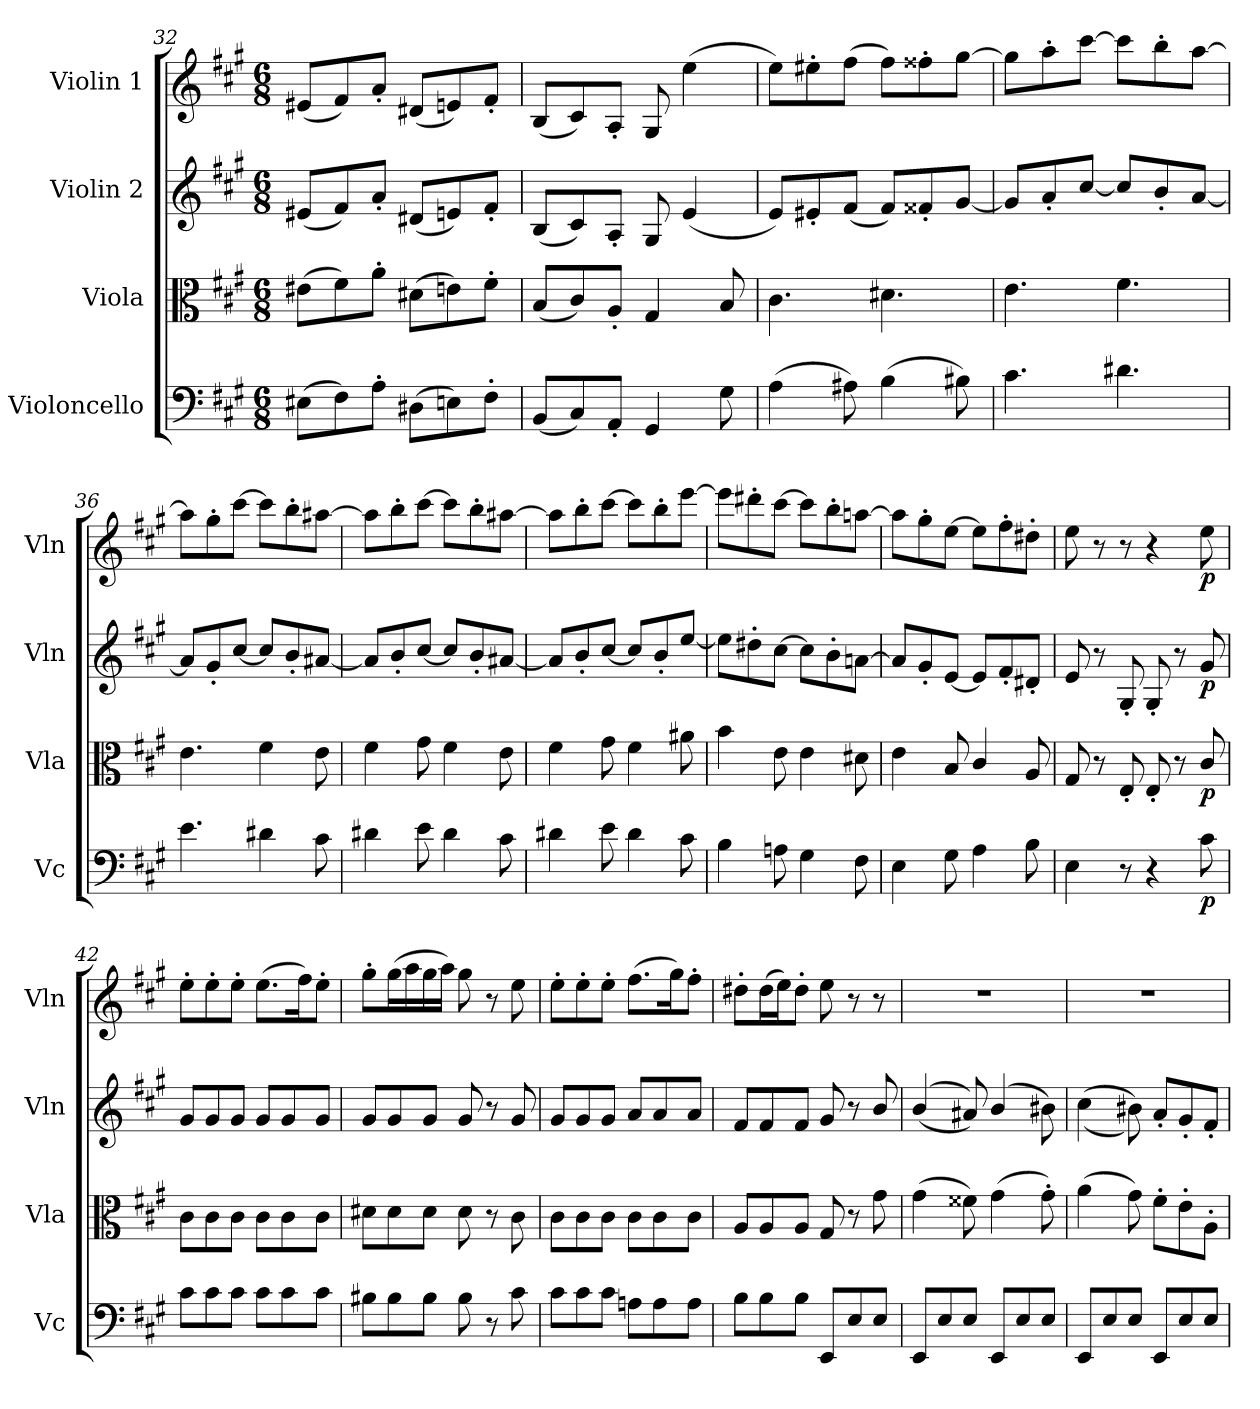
**kern	**dynam	**kern	**dynam	**kern	**dynam	**kern	**dynam
*part4	*part4	*part3	*part3	*part2	*part2	*part1	*part1
*staff4	*staff4	*staff3	*staff3	*staff2	*staff2	*staff1	*staff1
*I"Violoncello	*	*I"Viola	*	*I"Violin 2	*	*I"Violin 1	*
*I'Vc	*	*I'Vla	*	*I'Vln	*	*I'Vln	*
*clefF4	*	*clefC3	*	*clefG2	*	*clefG2	*
*k[f#c#g#]	*	*k[f#c#g#]	*	*k[f#c#g#]	*	*k[f#c#g#]	*
*M6/8	*	*M6/8	*	*M6/8	*	*M6/8	*
=32	=32	=32	=32	=32	=32	=32	=32
(>8E#X\L	.	(>8e#X\L	.	(<8e#X/L	.	(<8e#X/L	.
8F#\)	.	8f#\)	.	8f#/)	.	8f#/)	.
8A'\J	.	8a'\J	.	8a'/J	.	8a'/J	.
(>8D#X\L	.	(>8d#X\L	.	(<8d#X/L	.	(<8d#X/L	.
8En\)	.	8en\)	.	8en/)	.	8en/)	.
8F#'\J	.	8f#'\J	.	8f#'/J	.	8f#'/J	.
=33	=33	=33	=33	=33	=33	=33	=33
(<8BB/L	.	(<8B/L	.	(<8B/L	.	(<8B/L	.
8C#/)	.	8c#/)	.	8c#/)	.	8c#/)	.
8AA'/J	.	8A'/J	.	8A'/J	.	8A'/J	.
4GG#/	.	4G#/	.	8G#/	.	8G#/	.
.	.	.	.	(<4e/	.	(>4ee\	.
8G#\	.	8B/	.	.	.	.	.
=34	=34	=34	=34	=34	=34	=34	=34
(>4A\	.	4.c#\	.	8e/L)	.	8ee\L)	.
.	.	.	.	8e#X'/	.	8ee#X'\	.
8A#X\)	.	.	.	(<8f#/J	.	(>8ff#\J	.
(>4B\	.	4.d#X\	.	8f#/L)	.	8ff#\L)	.
.	.	.	.	8f##X'/	.	8ff##X'\	.
8B#X\)	.	.	.	[8g#/J	.	[8gg#\J	.
!!LO:PB:g=z
=35	=35	=35	=35	=35	=35	=35	=35
4.c#\	.	4.e\	.	8g#/L]	.	8gg#\L]	.
.	.	.	.	8a'/	.	8aa'\	.
.	.	.	.	[8cc#/J	.	[8ccc#\J	.
4.d#X\	.	4.f#\	.	8cc#/L]	.	8ccc#\L]	.
.	.	.	.	8b'/	.	8bb'\	.
.	.	.	.	[8a/J	.	[8aa\J	.
=36	=36	=36	=36	=36	=36	=36	=36
4.e\	.	4.e\	.	8a/L]	.	8aa\L]	.
.	.	.	.	8g#'/	.	8gg#'\	.
.	.	.	.	[8cc#/J	.	[8ccc#\J	.
4d#X\	.	4f#\	.	8cc#/L]	.	8ccc#\L]	.
.	.	.	.	8b'/	.	8bb'\	.
8c#\	.	8e\	.	[8a#X/J	.	[8aa#X\J	.
=37	=37	=37	=37	=37	=37	=37	=37
4d#X\	.	4f#\	.	8a#/L]	.	8aa#\L]	.
.	.	.	.	8b'/	.	8bb'\	.
8e\	.	8g#\	.	[8cc#/J	.	[8ccc#\J	.
4d#\	.	4f#\	.	8cc#/L]	.	8ccc#\L]	.
.	.	.	.	8b'/	.	8bb'\	.
8c#\	.	8e\	.	[8a#X/J	.	[8aa#X\J	.
=38	=38	=38	=38	=38	=38	=38	=38
4d#X\	.	4f#\	.	8a#/L]	.	8aa#\L]	.
.	.	.	.	8b'/	.	8bb'\	.
8e\	.	8g#\	.	[8cc#/J	.	[8ccc#\J	.
4d#\	.	4f#\	.	8cc#/L]	.	8ccc#\L]	.
.	.	.	.	8b'/	.	8bb'\	.
8c#\	.	8a#X\	.	[8ee/J	.	[8eee\J	.
!!LO:PB:g=z
=39	=39	=39	=39	=39	=39	=39	=39
4B\	.	4b\	.	8ee\L]	.	8eee\L]	.
.	.	.	.	8dd#X'\	.	8ddd#X'\	.
8An\	.	8e\	.	[8cc#\J	.	[8ccc#\J	.
4G#\	.	4e\	.	8cc#\L]	.	8ccc#\L]	.
.	.	.	.	8b'\	.	8bb'\	.
8F#\	.	8d#X\	.	[8an\J	.	[8aan\J	.
=40	=40	=40	=40	=40	=40	=40	=40
4E\	.	4e\	.	8a/L]	.	8aa\L]	.
.	.	.	.	8g#'/	.	8gg#'\	.
8G#\	.	8B/	.	[8e/J	.	[8ee\J	.
4A\	.	4c#/	.	8e/L]	.	8ee\L]	.
.	.	.	.	8f#'/	.	8ff#'\	.
8B\	.	8A/	.	8d#X'/J	.	8dd#X'\J	.
=41	=41	=41	=41	=41	=41	=41	=41
4E\	.	8G#/	.	8e/	.	8ee\	.
.	.	8r	.	8r	.	8r	.
8r	.	8E'/	.	8G#'/	.	8r	.
4r	.	8E'/	.	8G#'/	.	4r	.
.	.	8r	.	8r	.	.	.
!	!LO:DY:b	!	!LO:DY:b	!	!LO:DY:b	!	!LO:DY:b
8c#\	p	8c#/	p	8g#/	p	8ee\	p
=42	=42	=42	=42	=42	=42	=42	=42
8c#\L	.	8c#\L	.	8g#/L	.	8ee'\L	.
8c#\	.	8c#\	.	8g#/	.	8ee'\	.
8c#\J	.	8c#\J	.	8g#/J	.	8ee'\J	.
8c#\L	.	8c#\L	.	8g#/L	.	(>8.ee\L	.
8c#\	.	8c#\	.	8g#/	.	.	.
.	.	.	.	.	.	16ff#\K)	.
8c#\J	.	8c#\J	.	8g#/J	.	8ee'\J	.
!!LO:LB:g=z
=43	=43	=43	=43	=43	=43	=43	=43
8B#X\L	.	8d#X\L	.	8g#/L	.	8gg#'\L	.
8B#\	.	8d#\	.	8g#/	.	(>16gg#\L	.
.	.	.	.	.	.	16aa\	.
8B#\J	.	8d#\J	.	8g#/J	.	16gg#\	.
.	.	.	.	.	.	16aa\JJ)	.
8B#\	.	8d#\	.	8g#/	.	8gg#\	.
8r	.	8r	.	8r	.	8r	.
8c#\	.	8c#\	.	8g#/	.	8ee\	.
=44	=44	=44	=44	=44	=44	=44	=44
8c#\L	.	8c#\L	.	8g#/L	.	8ee'\L	.
8c#\	.	8c#\	.	8g#/	.	8ee'\	.
8c#\J	.	8c#\J	.	8g#/J	.	8ee'\J	.
8An\L	.	8c#\L	.	8a/L	.	(>8.ff#\L	.
8A\	.	8c#\	.	8a/	.	.	.
.	.	.	.	.	.	16gg#\K)	.
8A\J	.	8c#\J	.	8a/J	.	8ff#'\J	.
=45	=45	=45	=45	=45	=45	=45	=45
8B\L	.	8A/L	.	8f#/L	.	8dd#X'\L	.
8B\	.	8A/	.	8f#/	.	(>16dd#\L	.
.	.	.	.	.	.	16ee\J)	.
8B\J	.	8A/J	.	8f#/J	.	8dd#'\J	.
8EE/L	.	8G#/	.	8g#/	.	8ee\	.
8E/	.	8r	.	8r	.	8r	.
8E/J	.	8g#\	.	8b/	.	8r	.
=46	=46	=46	=46	=46	=46	=46	=46
8EE/L	.	(>4g#\	.	(<(<4b/	.	2.r	.
8E/	.	.	.	.	.	.	.
8E/J	.	8f##X\)	.	8a#X/))	.	.	.
8EE/L	.	(>4g#\	.	(>4b/	.	.	.
8E/	.	.	.	.	.	.	.
8E/J	.	8g#'\)	.	8b#X\)	.	.	.
!!LO:LB:g=z
=47	=47	=47	=47	=47	=47	=47	=47
8EE/L	.	(>4a\	.	(>(>4cc#\	.	2.r	.
8E/	.	.	.	.	.	.	.
8E/J	.	8g#\)	.	8b#X\))	.	.	.
8EE/L	.	8f#'\L	.	8a'/L	.	.	.
8E/	.	8e'\	.	8g#'/	.	.	.
8E/J	.	8A'\J	.	8f#'/J	.	.	.
=	=	=	=	=	=	=	=
*-	*-	*-	*-	*-	*-	*-	*-
